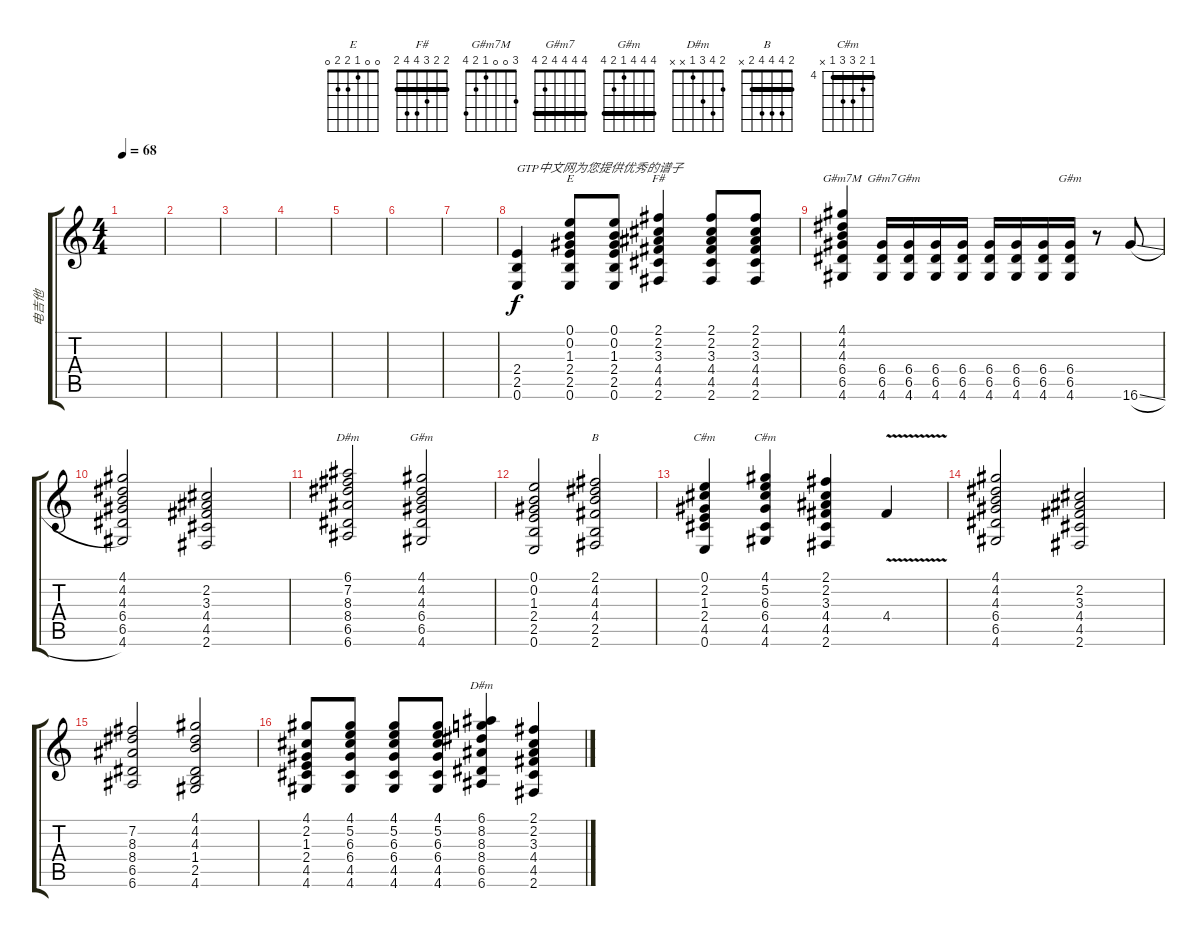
\track ("电吉他" "电吉他") {instrument distortionguitar}
\staff {score tabs}
\tuning (E4 B3 G3 D3 A2 E2) {hide}
\chord ("E" 0 0 1 2 2 0)
\chord ("F#" 2 2 3 4 4 2) {barre 2}
\chord ("G#m7M" 3 0 0 1 2 4)
\chord ("G#m7" 4 4 4 4 2 4) {barre 4}
\chord ("G#m" 4 4 4 6 6 4) {firstfret 4 barre 4}
\chord ("G#m" x 0 1 1 2 4)
\chord ("D#m" 6 7 8 8 6 x) {firstfret 6 barre 6}
\chord ("G#m" 4 4 4 1 2 4) {barre 4}
\chord ("B" 2 4 4 4 2 x) {barre 2}
\chord ("C#m" 0 2 1 2 4 x)
\chord ("C#m" 4 5 6 6 4 x) {firstfret 4 barre 4}
\chord ("D#m" 2 4 3 1 x x)
\ts (4 4)
\tempo 68
\clef g2
\ks c
|
|
|
|
|
|
|
(2.4 2.5 0.6).4{txt "GTP中文网为您提供优秀的谱子"} (0.1 0.2 1.3 2.4 2.5 0.6).8{ch "E"} (0.1 0.2 1.3 2.4 2.5 0.6).8 (2.1 2.2 3.3 4.4 4.5 2.6).4{ch "F#"} (2.1 2.2 3.3 4.4 4.5 2.6).8 (2.1 2.2 3.3 4.4 4.5 2.6).8 |
(4.1 4.2 4.3 6.4 6.5 4.6).4{ch "G#m7M"} (6.4 6.5 4.6).16{ch "G#m7"} (6.4 6.5 4.6).16{ch "G#m"} (6.4 6.5 4.6).16 (6.4 6.5 4.6).16 (6.4 6.5 4.6).16 (6.4 6.5 4.6).16 (6.4 6.5 4.6).16 (6.4 6.5 4.6).16{ch "G#m"} r.8 16.6{sl}.8 |
(4.1 4.2 4.3 6.4 6.5 4.6).2 (2.2 3.3 4.4 4.5 2.6).2 |
(6.1 7.2 8.3 8.4 6.5 6.6).2{ch "D#m"} (4.1 4.2 4.3 6.4 6.5 4.6).2{ch "G#m"} |
(0.1 0.2 1.3 2.4 2.5 0.6).2 (2.1 4.2 4.3 4.4 2.5 2.6).2{ch "B"} |
(0.1 2.2 1.3 2.4 4.5 0.6).4{ch "C#m"} (4.1 5.2 6.3 6.4 4.5 4.6).4{ch "C#m"} (2.1 2.2 3.3 4.4 4.5 2.6).4 4.4{v}.4 |
(4.1 4.2 4.3 6.4 6.5 4.6).2 (2.2 3.3 4.4 4.5 2.6).2 |
(7.2 8.3 8.4 6.5 6.6).2 (4.1 4.2 4.3 1.4 2.5 4.6).2 |
(4.1 2.2 1.3 2.4 4.5 4.6).8 (4.1 5.2 6.3 6.4 4.5 4.6).8 (4.1 5.2 6.3 6.4 4.5 4.6).8 (4.1 5.2 6.3 6.4 4.5 4.6).8 (6.1 8.2 8.3 8.4 6.5 6.6).4{ch "D#m"} (2.1 2.2 3.3 4.4 4.5 2.6).4
